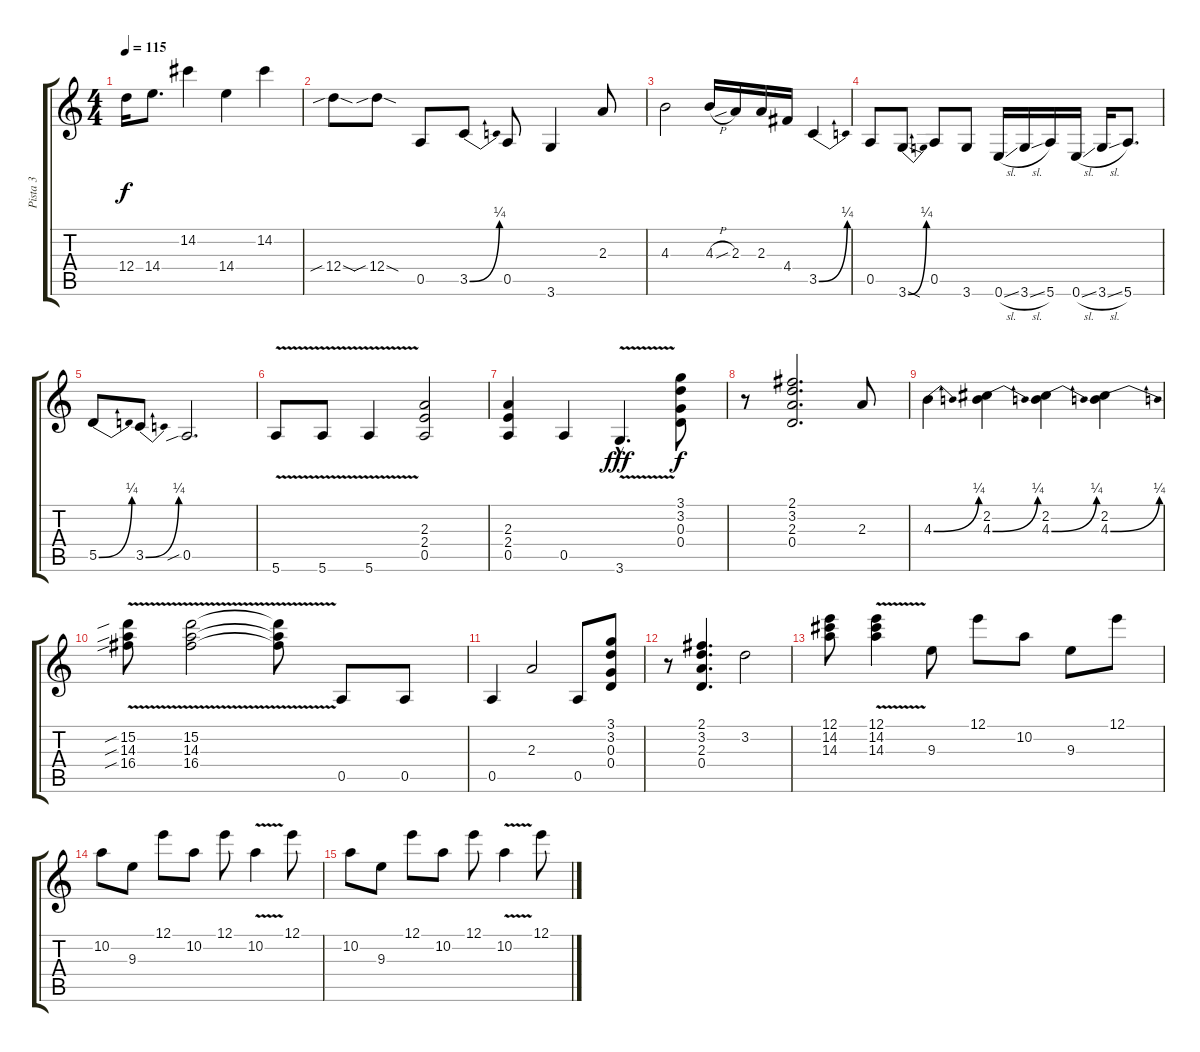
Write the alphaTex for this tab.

\track ("Pista 3" "Pista 3") {instrument overdrivenguitar}
\staff {score tabs}
\tuning (E4 B3 G3 D3 A2 E2) {hide}
\ts (4 4)
\tempo 115
\clef g2
\ks c
12.4.16{dy f} 14.4.8{d} 14.2.4 14.4.4 14.2.4 |
12.4{sib sod}.8 12.4{sib sod}.8 0.5.8 3.5{be (bend 0 0 60 1)}.8 0.5.8 3.6.4 2.3.8 |
4.3.2 4.3{h}.16 2.3{sib}.16 2.3.16 4.4.16 3.5{be (bend 0 0 60 1)}.4 |
0.5.8 3.6{be (bend 0 0 60 1) sod}.8 0.5.8 3.6.8 0.6{sl}.16 3.6{sl}.16 5.6.16 0.6{sl}.16 3.6{sl}.16 5.6.8{d} |
5.5{be (bend 0 0 60 1)}.8 3.5{be (bend 0 0 60 1)}.8 0.5{sib}.2{d} |
5.6{v}.8 5.6{v}.8 5.6{v}.4 (2.3 2.4 0.5).2 |
(2.3 2.4 0.5).4 0.5.4 3.6{v hac}.4{d dy fff} (3.1 3.2 0.3 0.4).8{dy f} |
r.8 (2.1 3.2 2.3 0.4).2{d} 2.3.8 |
4.3{be (bend 0 0 60 1)}.4 (2.2 4.3{be (bend 0 0 60 1)}).4 (2.2 4.3{be (bend 0 0 60 1)}).4 (2.2 4.3{be (bend 0 0 60 1)}).4 |
(15.2{v sib} 14.3{v sib} 16.4{v sib}).8 (15.2{v} 14.3{v} 16.4{v}).2 (15.2{t} 14.3{t} 16.4{t}).8 0.5.8 0.5.8 |
0.5.4 2.3.2 0.5.8 (3.1 3.2 0.3 0.4).8 |
r.8 (2.1 3.2 2.3 0.4).4{d} 3.2.2 |
(12.1 14.2 14.3).8 (12.1{v} 14.2{v} 14.3{v}).4 9.3.8 12.1.8 10.2.8 9.3.8 12.1.8 |
10.2.8 9.3.8 12.1.8 10.2.8 12.1.8 10.2{v}.4 12.1.8 |
10.2.8 9.3.8 12.1.8 10.2.8 12.1.8 10.2{v}.4 12.1.8
